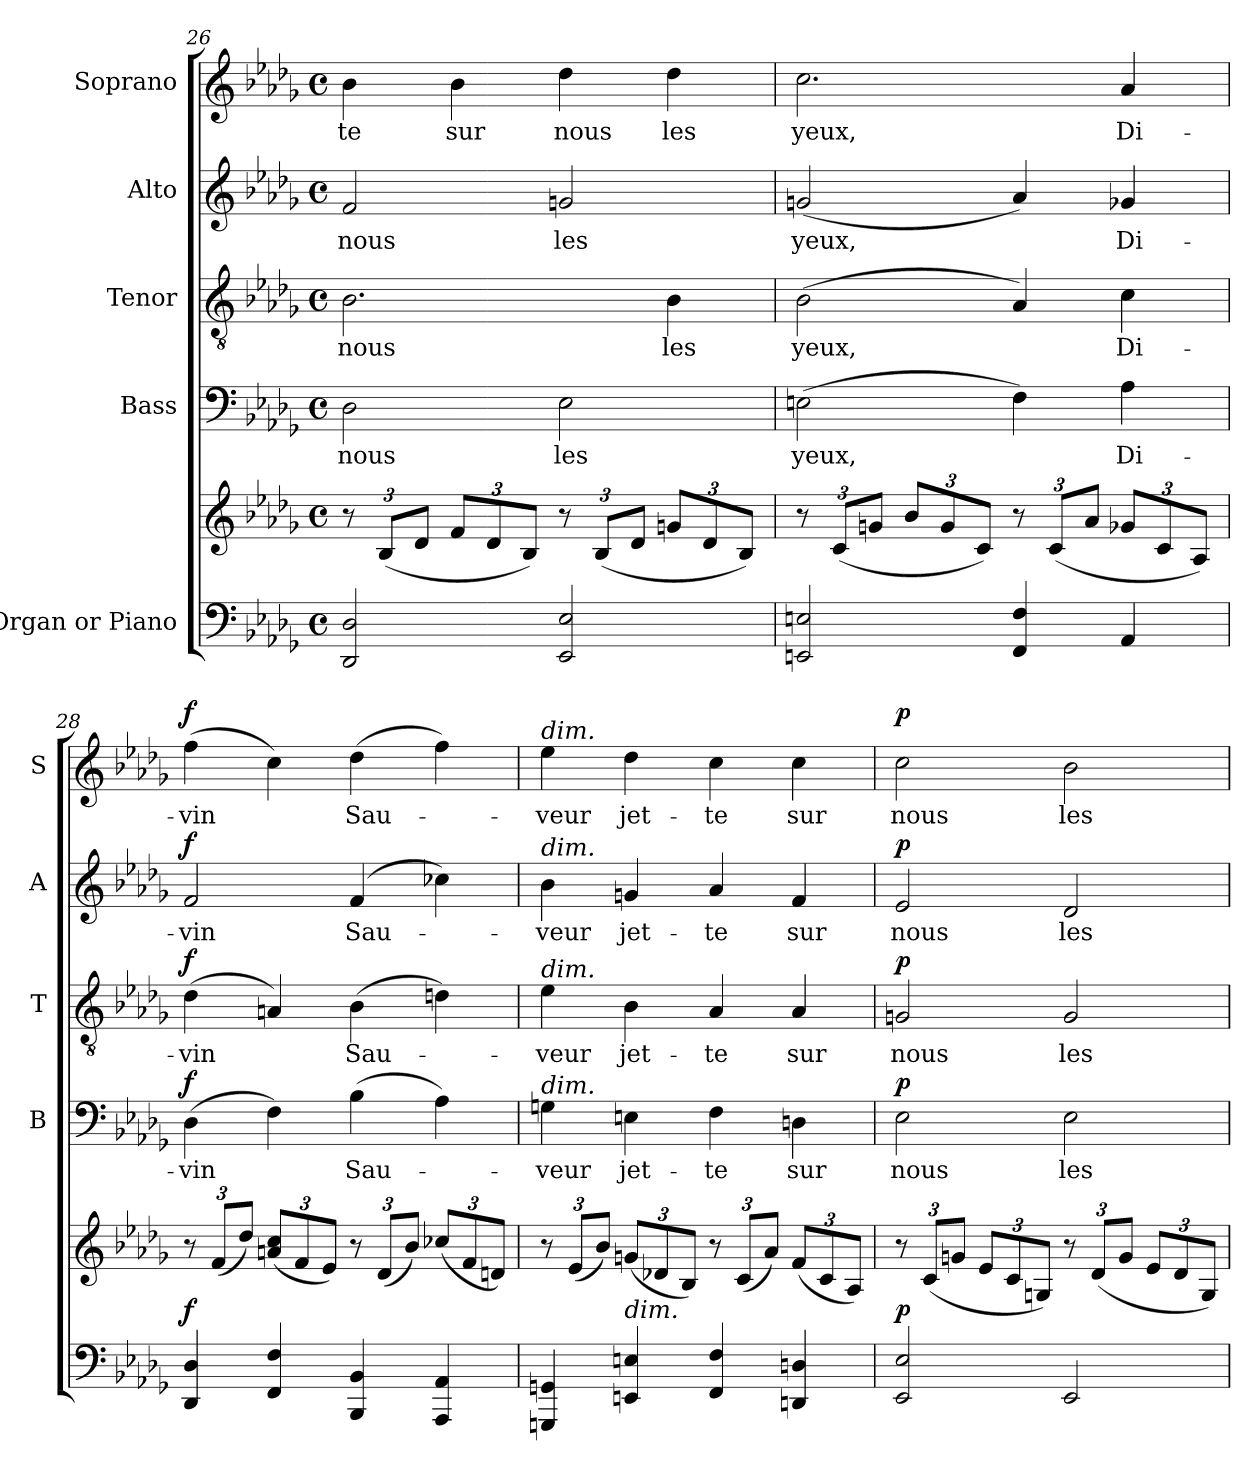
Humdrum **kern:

**kern	**kern	**dynam	**kern	**text	**dynam	**kern	**text	**dynam	**kern	**text	**dynam	**kern	**text	**dynam
*part5	*part5	*part5	*part4	*part4	*part4	*part3	*part3	*part3	*part2	*part2	*part2	*part1	*part1	*part1
*staff6	*staff5	*staff5/6	*staff4	*staff4	*staff4	*staff3	*staff3	*staff3	*staff2	*staff2	*staff2	*staff1	*staff1	*staff1
*I"Organ or Piano	*	*	*I"Bass	*	*	*I"Tenor	*	*	*I"Alto	*	*	*I"Soprano	*	*
*	*	*	*I'B	*	*	*I'T	*	*	*I'A	*	*	*I'S	*	*
*clefF4	*clefG2	*	*clefF4	*	*	*clefGv2	*	*	*clefG2	*	*	*clefG2	*	*
*k[b-e-a-d-g-]	*k[b-e-a-d-g-]	*	*k[b-e-a-d-g-]	*	*	*k[b-e-a-d-g-]	*	*	*k[b-e-a-d-g-]	*	*	*k[b-e-a-d-g-]	*	*
*M4/4	*M4/4	*	*M4/4	*	*	*M4/4	*	*	*M4/4	*	*	*M4/4	*	*
*met(c)	*met(c)	*	*met(c)	*	*	*met(c)	*	*	*met(c)	*	*	*met(c)	*	*
*	*Xbrackettup	*	*	*	*	*	*	*	*	*	*	*	*	*
=26	=26	=26	=26	=26	=26	=26	=26	=26	=26	=26	=26	=26	=26	=26
!	!	!	!	!LO:LY:b	!	!	!LO:LY:b	!	!	!LO:LY:b	!	!	!LO:LY:b	!
2DD-/ 2D-/	12r	.	2D-\	nous	.	2.B-\	nous	.	2f/	nous	.	4b-\	-te	.
.	(<12B-/L	.	.	.	.	.	.	.	.	.	.	.	.	.
.	12d-/J	.	.	.	.	.	.	.	.	.	.	.	.	.
!	!	!	!	!	!	!	!	!	!	!	!	!	!LO:LY:b	!
.	12f/L	.	.	.	.	.	.	.	.	.	.	4b-\	sur	.
.	12d-/	.	.	.	.	.	.	.	.	.	.	.	.	.
.	12B-/J)	.	.	.	.	.	.	.	.	.	.	.	.	.
!	!	!	!	!LO:LY:b	!	!	!	!	!	!LO:LY:b	!	!	!LO:LY:b	!
2EE-/ 2E-/	12r	.	2E-\	les	.	.	.	.	2gn/	les	.	4dd-\	nous	.
.	(<12B-/L	.	.	.	.	.	.	.	.	.	.	.	.	.
.	12d-/J	.	.	.	.	.	.	.	.	.	.	.	.	.
!	!	!	!	!	!	!	!LO:LY:b	!	!	!	!	!	!LO:LY:b	!
.	12gn/L	.	.	.	.	4B-\	les	.	.	.	.	4dd-\	les	.
.	12d-/	.	.	.	.	.	.	.	.	.	.	.	.	.
.	12B-/J)	.	.	.	.	.	.	.	.	.	.	.	.	.
=27	=27	=27	=27	=27	=27	=27	=27	=27	=27	=27	=27	=27	=27	=27
!	!	!	!	!LO:LY:b	!	!	!LO:LY:b	!	!	!LO:LY:b	!	!	!LO:LY:b	!
2EEn/ 2En/	12r	.	(>2En\	yeux,	.	(>2B-\	yeux,	.	(<2gn/	yeux,	.	2.cc\	yeux,	.
.	(<12c/L	.	.	.	.	.	.	.	.	.	.	.	.	.
.	12gn/J	.	.	.	.	.	.	.	.	.	.	.	.	.
.	12b-/L	.	.	.	.	.	.	.	.	.	.	.	.	.
.	12g/	.	.	.	.	.	.	.	.	.	.	.	.	.
.	12c/J)	.	.	.	.	.	.	.	.	.	.	.	.	.
4FF/ 4F/	12r	.	4F\)	.	.	4A-/)	.	.	4a-/)	.	.	.	.	.
.	(<12c/L	.	.	.	.	.	.	.	.	.	.	.	.	.
.	12a-/J	.	.	.	.	.	.	.	.	.	.	.	.	.
!	!	!	!	!LO:LY:b	!	!	!LO:LY:b	!	!	!LO:LY:b	!	!	!LO:LY:b	!
4AA-/	12g-X/L	.	4A-\	Di-	.	4c\	Di-	.	4g-X/	Di-	.	4a-/	Di-	.
.	12c/	.	.	.	.	.	.	.	.	.	.	.	.	.
.	12A-/J)	.	.	.	.	.	.	.	.	.	.	.	.	.
!!LO:PB:g=z
=28	=28	=28	=28	=28	=28	=28	=28	=28	=28	=28	=28	=28	=28	=28
!	!	!LO:DY:a=2	!	!LO:LY:b	!LO:DY:a	!	!LO:LY:b	!LO:DY:a	!	!LO:LY:b	!LO:DY:a	!	!LO:LY:b	!LO:DY:a
4DD-/ 4D-/	12r	f	(>4D-\	-vin	f	(>4d-\	-vin	f	2f/	-vin	f	(>4ff\	-vin	f
.	(<12f/L	.	.	.	.	.	.	.	.	.	.	.	.	.
.	12dd-/J)	.	.	.	.	.	.	.	.	.	.	.	.	.
4FF/ 4F/	(<12an/ 12cc/L	.	4F\)	.	.	4An/)	.	.	.	.	.	4cc\)	.	.
.	12f/	.	.	.	.	.	.	.	.	.	.	.	.	.
.	12e-/J)	.	.	.	.	.	.	.	.	.	.	.	.	.
!	!	!	!	!LO:LY:b	!	!	!LO:LY:b	!	!	!LO:LY:b	!	!	!LO:LY:b	!
4BBB-/ 4BB-/	12r	.	(>4B-\	Sau-	.	(>4B-\	Sau-	.	(>4f/	Sau-	.	(>4dd-\	Sau-	.
.	(<12d-/L	.	.	.	.	.	.	.	.	.	.	.	.	.
.	12b-/J)	.	.	.	.	.	.	.	.	.	.	.	.	.
4AAA-/ 4AA-/	(<12cc-X/L	.	4A-i\)	.	.	4dn\)	.	.	4cc-X\)	.	.	4ff\)	.	.
.	12f/	.	.	.	.	.	.	.	.	.	.	.	.	.
.	12dn/J)	.	.	.	.	.	.	.	.	.	.	.	.	.
=29	=29	=29	=29	=29	=29	=29	=29	=29	=29	=29	=29	=29	=29	=29
!	!	!	!	!	!	!	!	!	!	!	!	!LO:TX:a:i:t=dim.	!	!
!	!	!	!	!	!	!	!	!	!LO:TX:a:i:t=dim.	!	!	!	!	!
!	!	!	!	!	!	!LO:TX:a:i:t=dim.	!	!	!	!	!	!	!	!
!	!	!	!LO:TX:a:i:t=dim.	!	!	!	!	!	!	!	!	!	!	!
!	!	!	!	!LO:LY:b	!	!	!LO:LY:b	!	!	!LO:LY:b	!	!	!LO:LY:b	!
4GGGn/ 4GGn/	12r	.	4Gn\	-veur	.	4e-\	-veur	.	4b-\	-veur	.	4ee-\	-veur	.
.	(<12e-/L	.	.	.	.	.	.	.	.	.	.	.	.	.
.	12b-/J)	.	.	.	.	.	.	.	.	.	.	.	.	.
!LO:TX:a:i:t=dim.	!	!	!	!	!	!	!	!	!	!	!	!	!	!
!	!	!	!	!LO:LY:b	!	!	!LO:LY:b	!	!	!LO:LY:b	!	!	!LO:LY:b	!
4EEn/ 4En/	(<12gn/L	.	4En\	jet-	.	4B-\	jet-	.	4gn/	jet-	.	4dd-\	jet-	.
.	12d-X/	.	.	.	.	.	.	.	.	.	.	.	.	.
.	12B-/J)	.	.	.	.	.	.	.	.	.	.	.	.	.
!	!	!	!	!LO:LY:b	!	!	!LO:LY:b	!	!	!LO:LY:b	!	!	!LO:LY:b	!
4FF/ 4F/	12r	.	4F\	-te	.	4A-/	-te	.	4a-/	-te	.	4cc\	-te	.
.	(<12c/L	.	.	.	.	.	.	.	.	.	.	.	.	.
.	12a-/J)	.	.	.	.	.	.	.	.	.	.	.	.	.
!	!	!	!	!LO:LY:b	!	!	!LO:LY:b	!	!	!LO:LY:b	!	!	!LO:LY:b	!
4DDn/ 4Dn/	(<12f/L	.	4Dn\	sur	.	4A-/	sur	.	4f/	sur	.	4cc\	sur	.
.	12c/	.	.	.	.	.	.	.	.	.	.	.	.	.
.	12A-/J)	.	.	.	.	.	.	.	.	.	.	.	.	.
=30	=30	=30	=30	=30	=30	=30	=30	=30	=30	=30	=30	=30	=30	=30
!	!	!LO:DY:a=2	!	!LO:LY:b	!LO:DY:a	!	!LO:LY:b	!LO:DY:a	!	!LO:LY:b	!LO:DY:a	!	!LO:LY:b	!LO:DY:a
2EE-/ 2E-/	12r	p	2E-\	nous	p	2Gn/	nous	p	2e-/	nous	p	2cc\	nous	p
.	(<12c/L	.	.	.	.	.	.	.	.	.	.	.	.	.
.	12gn/J	.	.	.	.	.	.	.	.	.	.	.	.	.
.	12e-/L	.	.	.	.	.	.	.	.	.	.	.	.	.
.	12c/	.	.	.	.	.	.	.	.	.	.	.	.	.
.	12Gn/J)	.	.	.	.	.	.	.	.	.	.	.	.	.
!	!	!	!	!LO:LY:b	!	!	!LO:LY:b	!	!	!LO:LY:b	!	!	!LO:LY:b	!
2EE-/	12r	.	2E-\	les	.	2G/	les	.	2d-/	les	.	2b-\	les	.
.	(<12d-/L	.	.	.	.	.	.	.	.	.	.	.	.	.
.	12g/J	.	.	.	.	.	.	.	.	.	.	.	.	.
.	12e-/L	.	.	.	.	.	.	.	.	.	.	.	.	.
.	12d-/	.	.	.	.	.	.	.	.	.	.	.	.	.
.	12G/J)	.	.	.	.	.	.	.	.	.	.	.	.	.
=	=	=	=	=	=	=	=	=	=	=	=	=	=	=
*-	*-	*-	*-	*-	*-	*-	*-	*-	*-	*-	*-	*-	*-	*-
